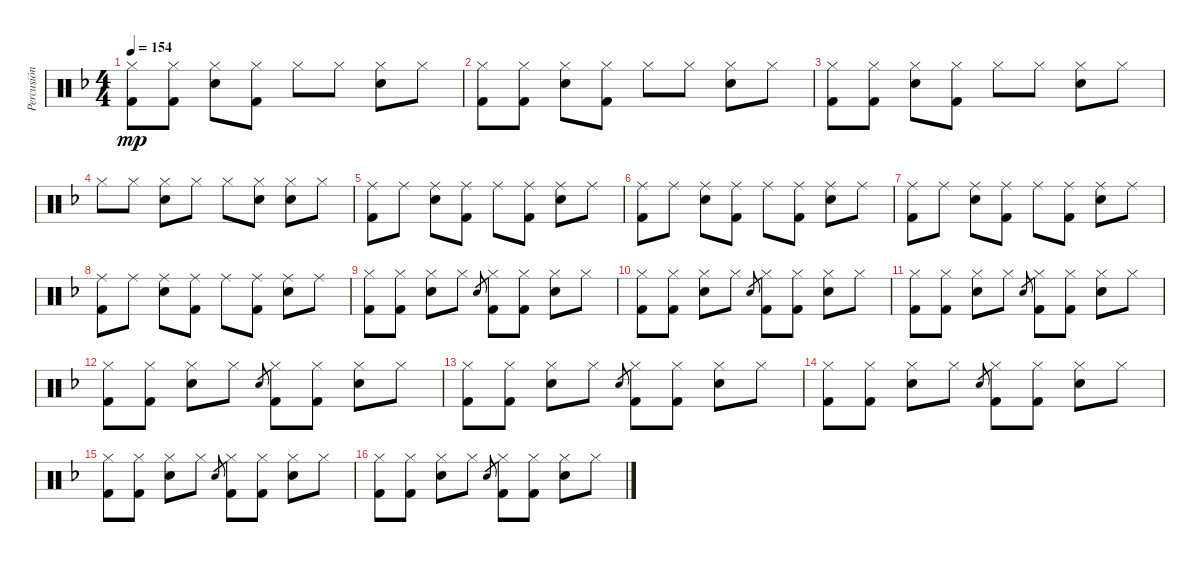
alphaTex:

\track ("Percusión" "Percusión") {instrument percussion}
\staff {score}
\articulation defaults
\ts (4 4)
\tempo 154
\clef neutral
\ks f
("Hi-Hat (closed)" "Kick (hit) 2").8{dy mp} ("Hi-Hat (closed)" "Kick (hit) 2").8 ("Hi-Hat (closed)" "Electric Snare (hit)").8 ("Hi-Hat (closed)" "Kick (hit) 2").8 "Hi-Hat (closed)".8 "Hi-Hat (closed)".8 ("Hi-Hat (closed)" "Electric Snare (hit)").8 "Hi-Hat (closed)".8 |
("Hi-Hat (closed)" "Kick (hit) 2").8 ("Hi-Hat (closed)" "Kick (hit) 2").8 ("Hi-Hat (closed)" "Electric Snare (hit)").8 ("Hi-Hat (closed)" "Kick (hit) 2").8 "Hi-Hat (closed)".8 "Hi-Hat (closed)".8 ("Hi-Hat (closed)" "Electric Snare (hit)").8 "Hi-Hat (closed)".8 |
("Hi-Hat (closed)" "Kick (hit) 2").8 ("Hi-Hat (closed)" "Kick (hit) 2").8 ("Hi-Hat (closed)" "Electric Snare (hit)").8 ("Hi-Hat (closed)" "Kick (hit) 2").8 "Hi-Hat (closed)".8 "Hi-Hat (closed)".8 ("Hi-Hat (closed)" "Electric Snare (hit)").8 "Hi-Hat (closed)".8 |
"Hi-Hat (closed)".8 "Hi-Hat (closed)".8 ("Hi-Hat (closed)" "Electric Snare (hit)").8 "Hi-Hat (closed)".8 "Hi-Hat (closed)".8 ("Hi-Hat (closed)" "Electric Snare (hit)").8 ("Hi-Hat (closed)" "Electric Snare (hit)").8 "Hi-Hat (closed)".8 |
("Ride (middle)" "Kick (hit) 2").8 "Ride (middle)".8 ("Ride (middle)" "Electric Snare (hit)").8 ("Ride (middle)" "Kick (hit) 2").8 "Ride (middle)".8 ("Ride (middle)" "Kick (hit) 2").8 ("Ride (middle)" "Electric Snare (hit)").8 "Ride (middle)".8 |
("Ride (middle)" "Kick (hit) 2").8 "Ride (middle)".8 ("Ride (middle)" "Electric Snare (hit)").8 ("Ride (middle)" "Kick (hit) 2").8 "Ride (middle)".8 ("Ride (middle)" "Kick (hit) 2").8 ("Ride (middle)" "Electric Snare (hit)").8 "Ride (middle)".8 |
("Ride (middle)" "Kick (hit) 2").8 "Ride (middle)".8 ("Ride (middle)" "Electric Snare (hit)").8 ("Ride (middle)" "Kick (hit) 2").8 "Ride (middle)".8 ("Ride (middle)" "Kick (hit) 2").8 ("Ride (middle)" "Electric Snare (hit)").8 "Ride (middle)".8 |
("Ride (middle)" "Kick (hit) 2").8 "Ride (middle)".8 ("Ride (middle)" "Electric Snare (hit)").8 ("Ride (middle)" "Kick (hit) 2").8 "Ride (middle)".8 ("Ride (middle)" "Kick (hit) 2").8 ("Ride (middle)" "Electric Snare (hit)").8 "Ride (middle)".8 |
("Hi-Hat (closed)" "Kick (hit) 2").8 ("Hi-Hat (closed)" "Kick (hit) 2").8 ("Hi-Hat (closed)" "Electric Snare (hit)").8 "Hi-Hat (closed)".8 "Electric Snare (hit)".8{gr} ("Hi-Hat (closed)" "Kick (hit) 2").8 ("Hi-Hat (closed)" "Kick (hit) 2").8 ("Hi-Hat (closed)" "Electric Snare (hit)").8 "Hi-Hat (closed)".8 |
("Hi-Hat (closed)" "Kick (hit) 2").8 ("Hi-Hat (closed)" "Kick (hit) 2").8 ("Hi-Hat (closed)" "Electric Snare (hit)").8 "Hi-Hat (closed)".8 "Electric Snare (hit)".8{gr} ("Hi-Hat (closed)" "Kick (hit) 2").8 ("Hi-Hat (closed)" "Kick (hit) 2").8 ("Hi-Hat (closed)" "Electric Snare (hit)").8 "Hi-Hat (closed)".8 |
("Hi-Hat (closed)" "Kick (hit) 2").8 ("Hi-Hat (closed)" "Kick (hit) 2").8 ("Hi-Hat (closed)" "Electric Snare (hit)").8 "Hi-Hat (closed)".8 "Electric Snare (hit)".8{gr} ("Hi-Hat (closed)" "Kick (hit) 2").8 ("Hi-Hat (closed)" "Kick (hit) 2").8 ("Hi-Hat (closed)" "Electric Snare (hit)").8 "Hi-Hat (closed)".8 |
("Hi-Hat (closed)" "Kick (hit) 2").8 ("Hi-Hat (closed)" "Kick (hit) 2").8 ("Hi-Hat (closed)" "Electric Snare (hit)").8 "Hi-Hat (closed)".8 "Electric Snare (hit)".8{gr} ("Hi-Hat (closed)" "Kick (hit) 2").8 ("Hi-Hat (closed)" "Kick (hit) 2").8 ("Hi-Hat (closed)" "Electric Snare (hit)").8 "Hi-Hat (closed)".8 |
("Hi-Hat (closed)" "Kick (hit) 2").8 ("Hi-Hat (closed)" "Kick (hit) 2").8 ("Hi-Hat (closed)" "Electric Snare (hit)").8 "Hi-Hat (closed)".8 "Electric Snare (hit)".8{gr} ("Hi-Hat (closed)" "Kick (hit) 2").8 ("Hi-Hat (closed)" "Kick (hit) 2").8 ("Hi-Hat (closed)" "Electric Snare (hit)").8 "Hi-Hat (closed)".8 |
("Hi-Hat (closed)" "Kick (hit) 2").8 ("Hi-Hat (closed)" "Kick (hit) 2").8 ("Hi-Hat (closed)" "Electric Snare (hit)").8 "Hi-Hat (closed)".8 "Electric Snare (hit)".8{gr} ("Hi-Hat (closed)" "Kick (hit) 2").8 ("Hi-Hat (closed)" "Kick (hit) 2").8 ("Hi-Hat (closed)" "Electric Snare (hit)").8 "Hi-Hat (closed)".8 |
("Hi-Hat (closed)" "Kick (hit) 2").8 ("Hi-Hat (closed)" "Kick (hit) 2").8 ("Hi-Hat (closed)" "Electric Snare (hit)").8 "Hi-Hat (closed)".8 "Electric Snare (hit)".8{gr} ("Hi-Hat (closed)" "Kick (hit) 2").8 ("Hi-Hat (closed)" "Kick (hit) 2").8 ("Hi-Hat (closed)" "Electric Snare (hit)").8 "Hi-Hat (closed)".8 |
("Hi-Hat (closed)" "Kick (hit) 2").8 ("Hi-Hat (closed)" "Kick (hit) 2").8 ("Hi-Hat (closed)" "Electric Snare (hit)").8 "Hi-Hat (closed)".8 "Electric Snare (hit)".8{gr} ("Hi-Hat (closed)" "Kick (hit) 2").8 ("Hi-Hat (closed)" "Kick (hit) 2").8 ("Hi-Hat (closed)" "Electric Snare (hit)").8 "Hi-Hat (closed)".8
